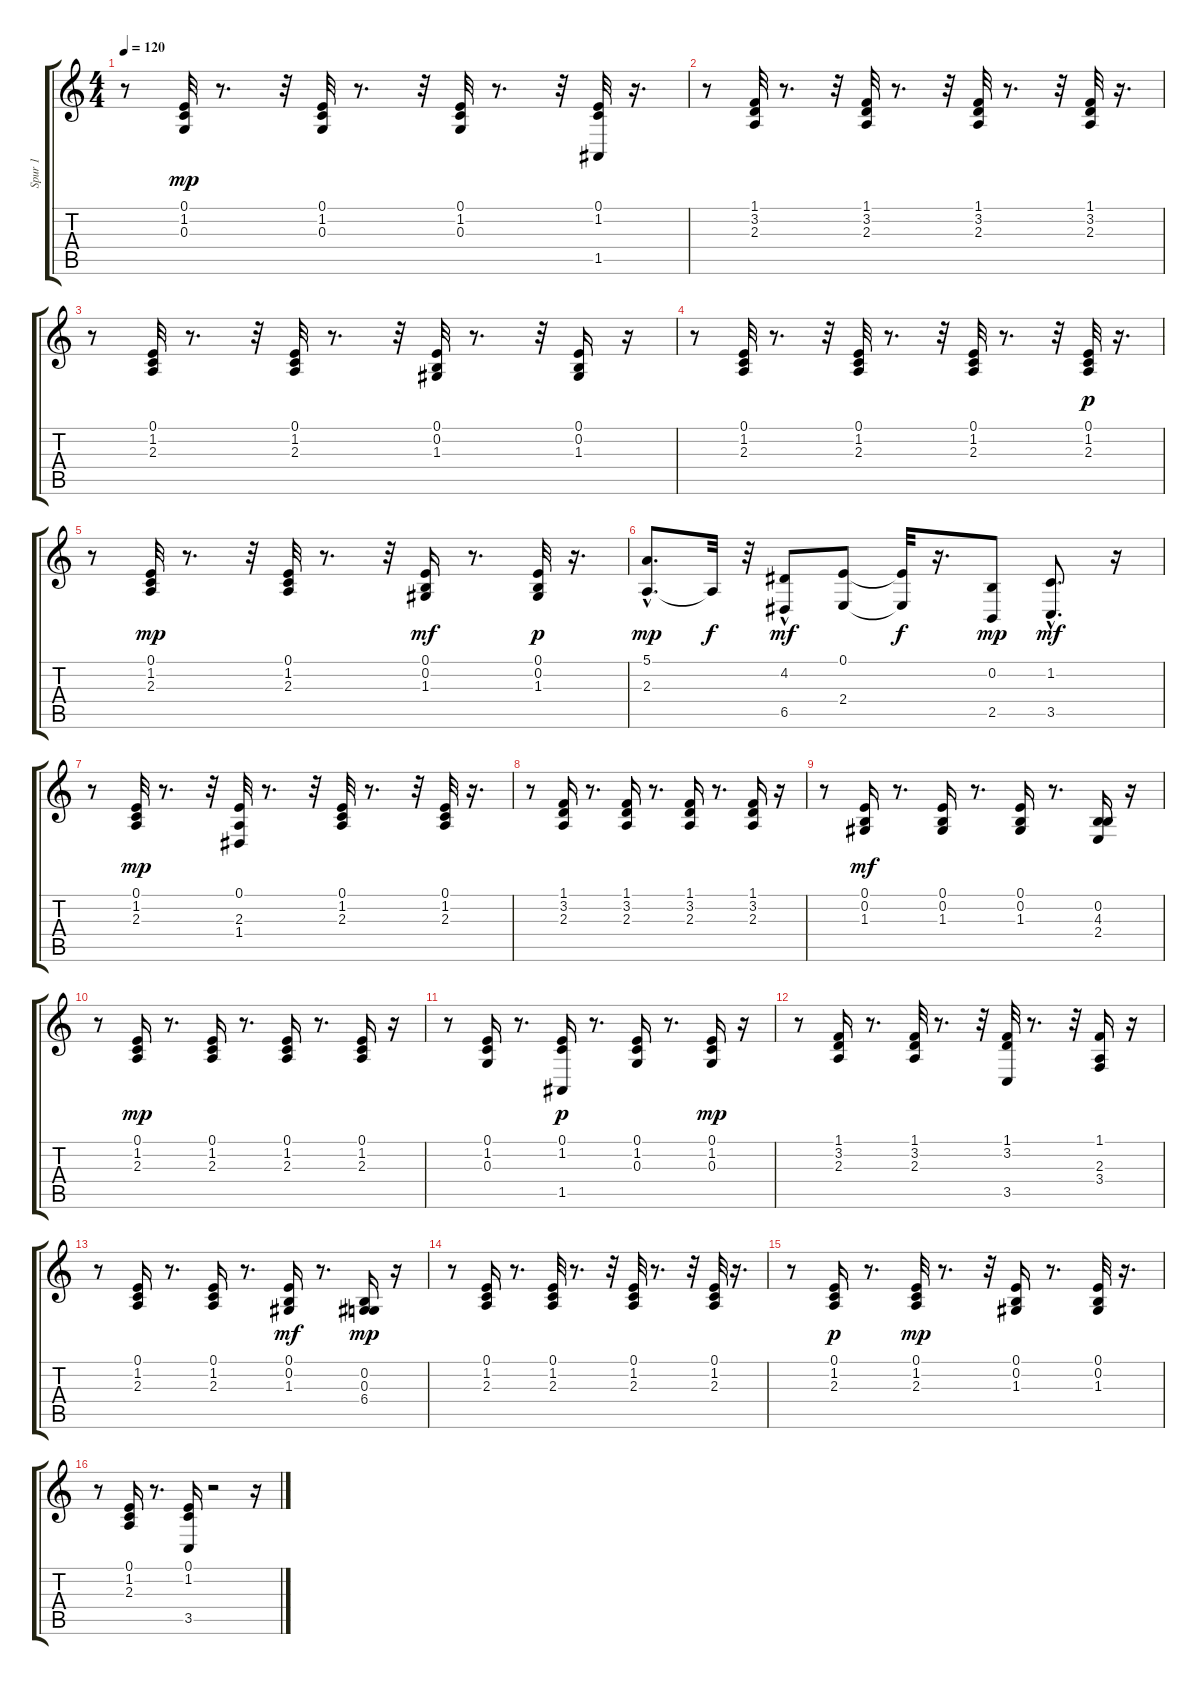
\track ("Spur 1" "Spur 1") {instrument acousticgrandpiano}
\staff {score tabs}
\tuning (E4 B3 G3 D3 A2 E2) {hide}
\ts (4 4)
\tempo 120
\clef g2
\ks c
r.8{dy mp} (0.1 1.2 0.3).32 r.8{d} r.32 (0.1 1.2 0.3).32 r.8{d} r.32 (0.1 1.2 0.3).32 r.8{d} r.32 (0.1 1.2 1.5).32 r.16{d} |
r.8 (1.1 3.2 2.3).32 r.8{d} r.32 (1.1 3.2 2.3).32 r.8{d} r.32 (1.1 3.2 2.3).32 r.8{d} r.32 (1.1 3.2 2.3).32 r.16{d} |
r.8 (0.1 1.2 2.3).32 r.8{d} r.32 (0.1 1.2 2.3).32 r.8{d} r.32 (0.1 0.2 1.3).32 r.8{d} r.32 (0.1 0.2 1.3).16 r.16 |
r.8 (0.1 1.2 2.3).32 r.8{d} r.32 (0.1 1.2 2.3).32 r.8{d} r.32 (0.1 1.2 2.3).32 r.8{d} r.32 (0.1 1.2 2.3).32{dy p} r.16{d} |
r.8 (0.1 1.2 2.3).32{dy mp} r.8{d} r.32 (0.1 1.2 2.3).32 r.8{d} r.32 (0.1 0.2 1.3).16{dy mf} r.8{d} (0.1 0.2 1.3).32{dy p} r.16{d} |
(5.1 2.3{hac}).8{d dy mp} 2.3{t}.32{dy f} r.32 (4.2{hac} 6.5).8{dy mf} (0.1 2.4).8 (0.1{t} 2.4{t}).32{dy f} r.16{d} (0.2 2.5).8{dy mp} (1.2 3.5{hac}).8{d dy mf} r.16 |
r.8 (0.1 1.2 2.3).32{dy mp} r.8{d} r.32 (0.1 2.3 1.4).32 r.8{d} r.32 (0.1 1.2 2.3).32 r.8{d} r.32 (0.1 1.2 2.3).32 r.16{d} |
r.8 (1.1 3.2 2.3).16 r.8{d} (1.1 3.2 2.3).16 r.8{d} (1.1 3.2 2.3).16 r.8{d} (1.1 3.2 2.3).16 r.16 |
r.8 (0.1 0.2 1.3).16{dy mf} r.8{d} (0.1 0.2 1.3).16 r.8{d} (0.1 0.2 1.3).16 r.8{d} (0.2 4.3 2.4).16 r.16 |
r.8 (0.1 1.2 2.3).16{dy mp} r.8{d} (0.1 1.2 2.3).16 r.8{d} (0.1 1.2 2.3).16 r.8{d} (0.1 1.2 2.3).16 r.16 |
r.8 (0.1 1.2 0.3).16 r.8{d} (0.1 1.2 1.5).16{dy p} r.8{d} (0.1 1.2 0.3).16 r.8{d} (0.1 1.2 0.3).16{dy mp} r.16 |
r.8 (1.1 3.2 2.3).16 r.8{d} (1.1 3.2 2.3).32 r.8{d} r.32 (1.1 3.2 3.5).32 r.8{d} r.32 (1.1 2.3 3.4).16 r.16 |
r.8 (0.1 1.2 2.3).16 r.8{d} (0.1 1.2 2.3).16 r.8{d} (0.1 0.2 1.3).16{dy mf} r.8{d} (0.2 0.3 6.4).16{dy mp} r.16 |
r.8 (0.1 1.2 2.3).16 r.8{d} (0.1 1.2 2.3).32 r.8{d} r.32 (0.1 1.2 2.3).32 r.8{d} r.32 (0.1 1.2 2.3).32 r.16{d} |
r.8 (0.1 1.2 2.3).16{dy p} r.8{d} (0.1 1.2 2.3).32{dy mp} r.8{d} r.32 (0.1 0.2 1.3).16 r.8{d} (0.1 0.2 1.3).32 r.16{d} |
r.8 (0.1 1.2 2.3).16 r.8{d} (0.1 1.2 3.5).16 r.2 r.16
